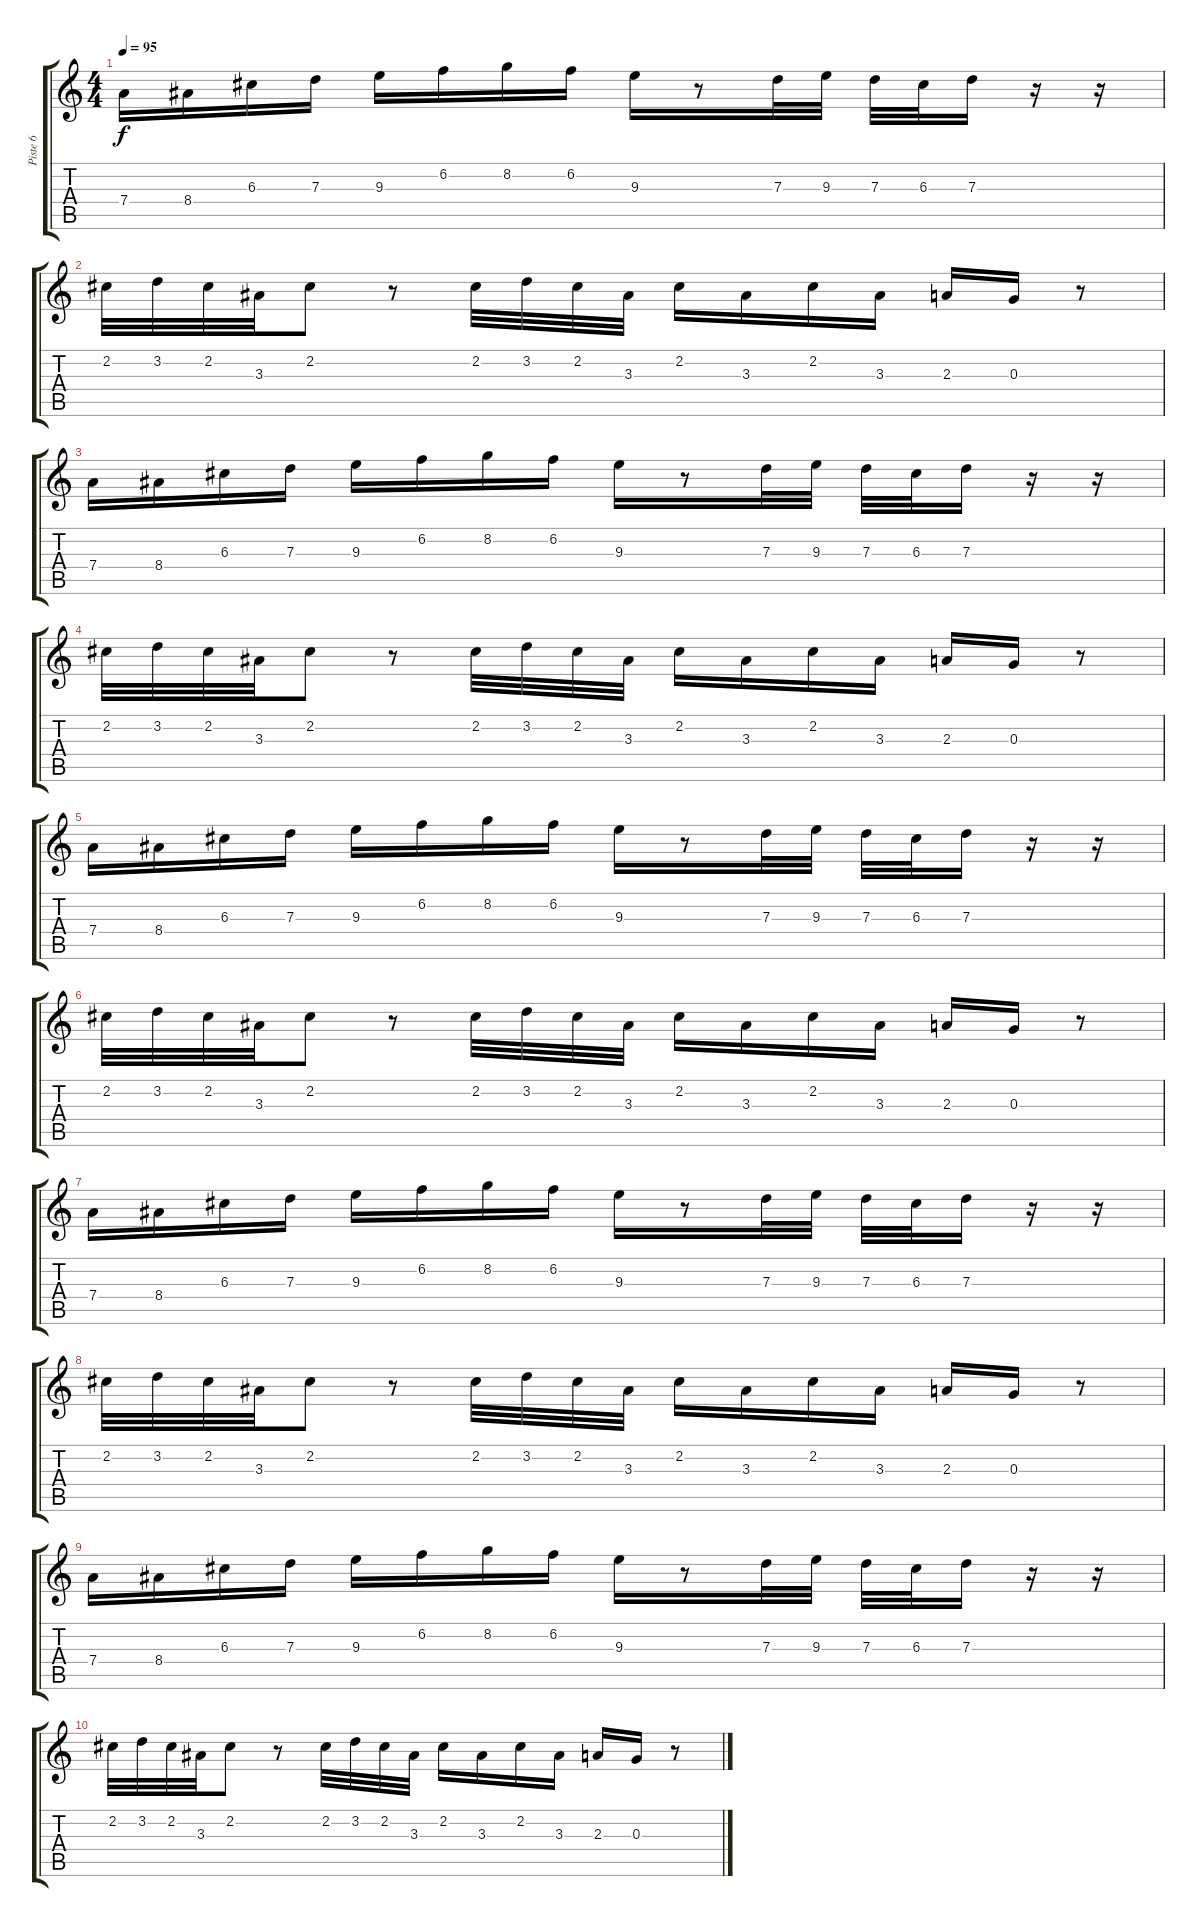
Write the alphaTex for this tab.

\track ("Piste 6" "Piste 6") {instrument drawbarorgan}
\staff {score tabs}
\tuning (E5 B4 G4 D4 A3 E3) {hide}
\ts (4 4)
\tempo 95
\clef g2
\ks c
7.4.16{dy f volume 11 instrument rockorgan} 8.4.16 6.3.16 7.3.16 9.3.16 6.2.16 8.2.16 6.2.16 9.3.16 r.8 7.3.32 9.3.32 7.3.32 6.3.32 7.3.16 r.16 r.16 |
2.2.32 3.2.32 2.2.32 3.3.32 2.2.8 r.8 2.2.32 3.2.32 2.2.32 3.3.32 2.2.16 3.3.16 2.2.16 3.3.16 2.3.16 0.3.16 r.8 |
7.4.16{volume 11 instrument rockorgan} 8.4.16 6.3.16 7.3.16 9.3.16 6.2.16 8.2.16 6.2.16 9.3.16 r.8 7.3.32 9.3.32 7.3.32 6.3.32 7.3.16 r.16 r.16 |
2.2.32 3.2.32 2.2.32 3.3.32 2.2.8 r.8 2.2.32 3.2.32 2.2.32 3.3.32 2.2.16 3.3.16 2.2.16 3.3.16 2.3.16 0.3.16 r.8 |
7.4.16{volume 11 instrument rockorgan} 8.4.16 6.3.16 7.3.16 9.3.16 6.2.16 8.2.16 6.2.16 9.3.16 r.8 7.3.32 9.3.32 7.3.32 6.3.32 7.3.16 r.16 r.16 |
2.2.32 3.2.32 2.2.32 3.3.32 2.2.8 r.8 2.2.32 3.2.32 2.2.32 3.3.32 2.2.16 3.3.16 2.2.16 3.3.16 2.3.16 0.3.16 r.8 |
7.4.16{volume 11 instrument rockorgan} 8.4.16 6.3.16 7.3.16 9.3.16 6.2.16 8.2.16 6.2.16 9.3.16 r.8 7.3.32 9.3.32 7.3.32 6.3.32 7.3.16 r.16 r.16 |
2.2.32 3.2.32 2.2.32 3.3.32 2.2.8 r.8 2.2.32 3.2.32 2.2.32 3.3.32 2.2.16 3.3.16 2.2.16 3.3.16 2.3.16 0.3.16 r.8 |
7.4.16{volume 11 instrument rockorgan} 8.4.16 6.3.16 7.3.16 9.3.16 6.2.16 8.2.16 6.2.16 9.3.16 r.8 7.3.32 9.3.32 7.3.32 6.3.32 7.3.16 r.16 r.16 |
2.2.32 3.2.32 2.2.32 3.3.32 2.2.8 r.8 2.2.32 3.2.32 2.2.32 3.3.32 2.2.16 3.3.16 2.2.16 3.3.16 2.3.16 0.3.16 r.8
